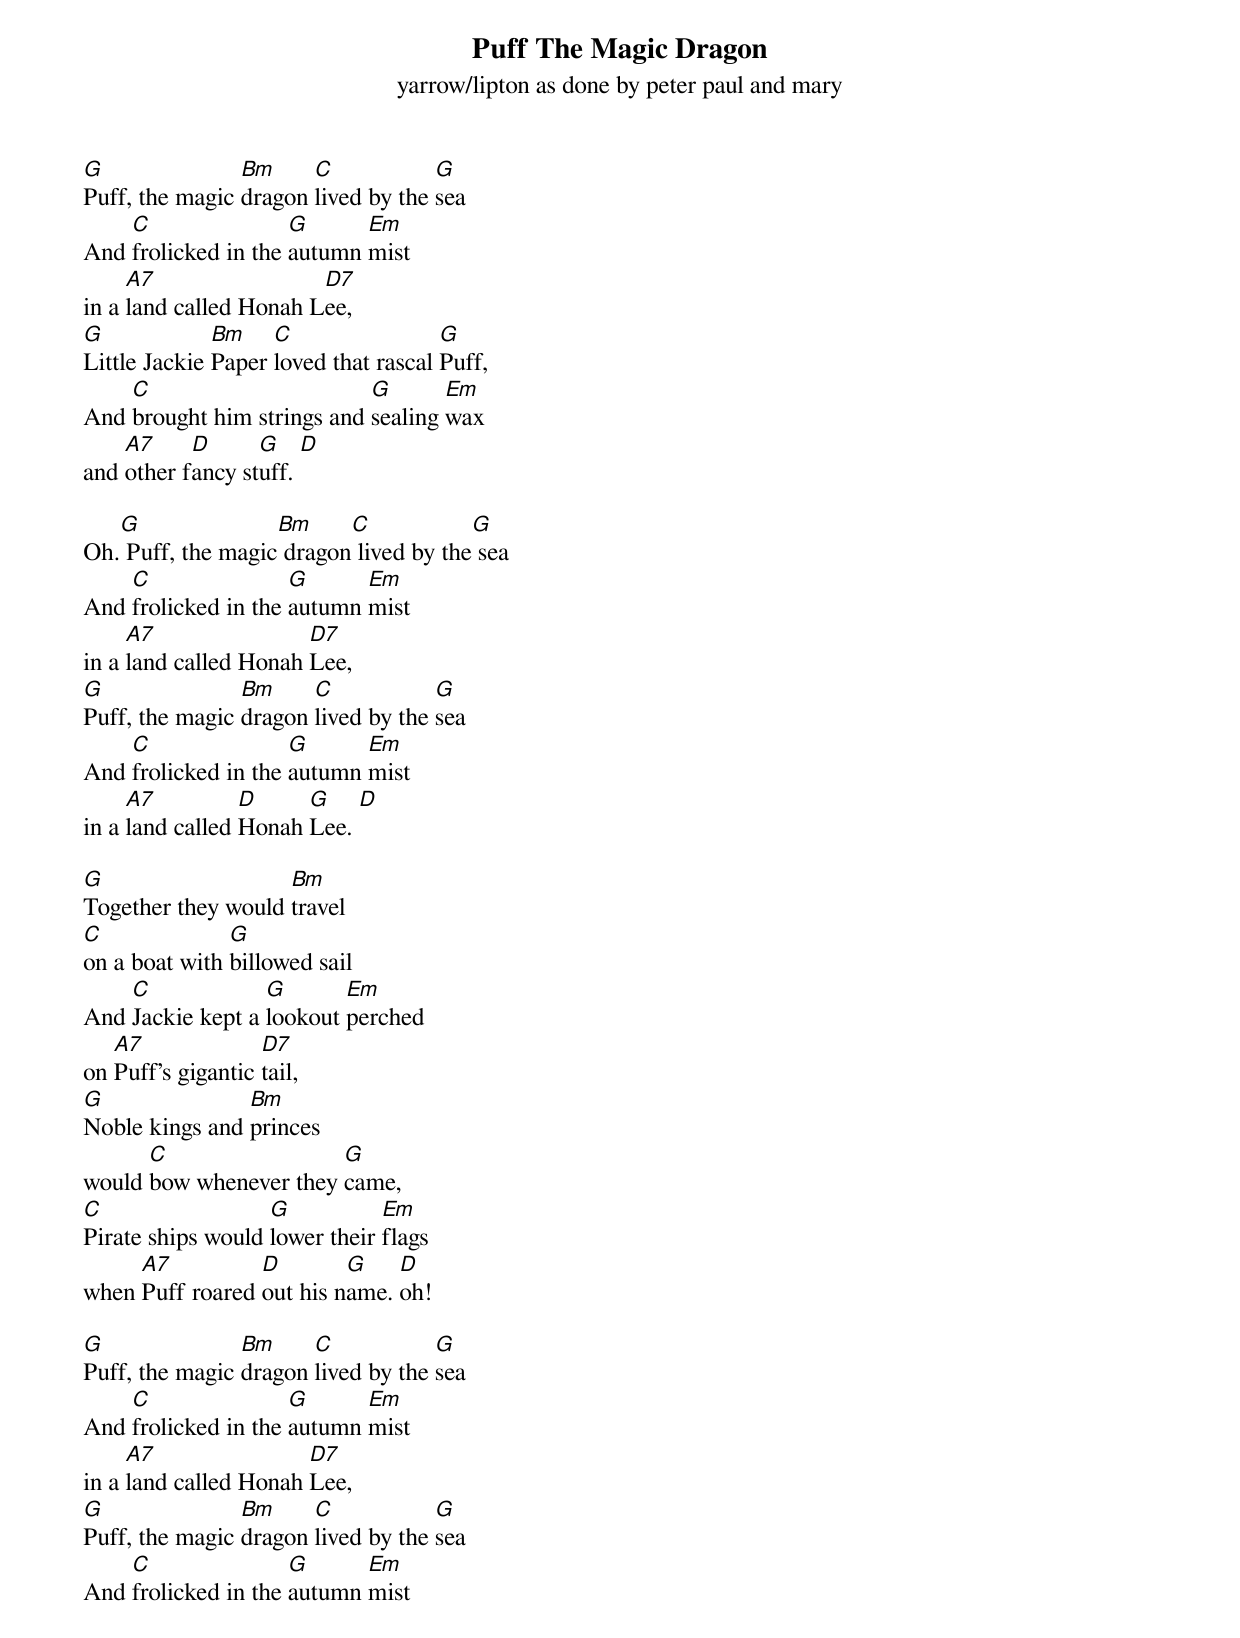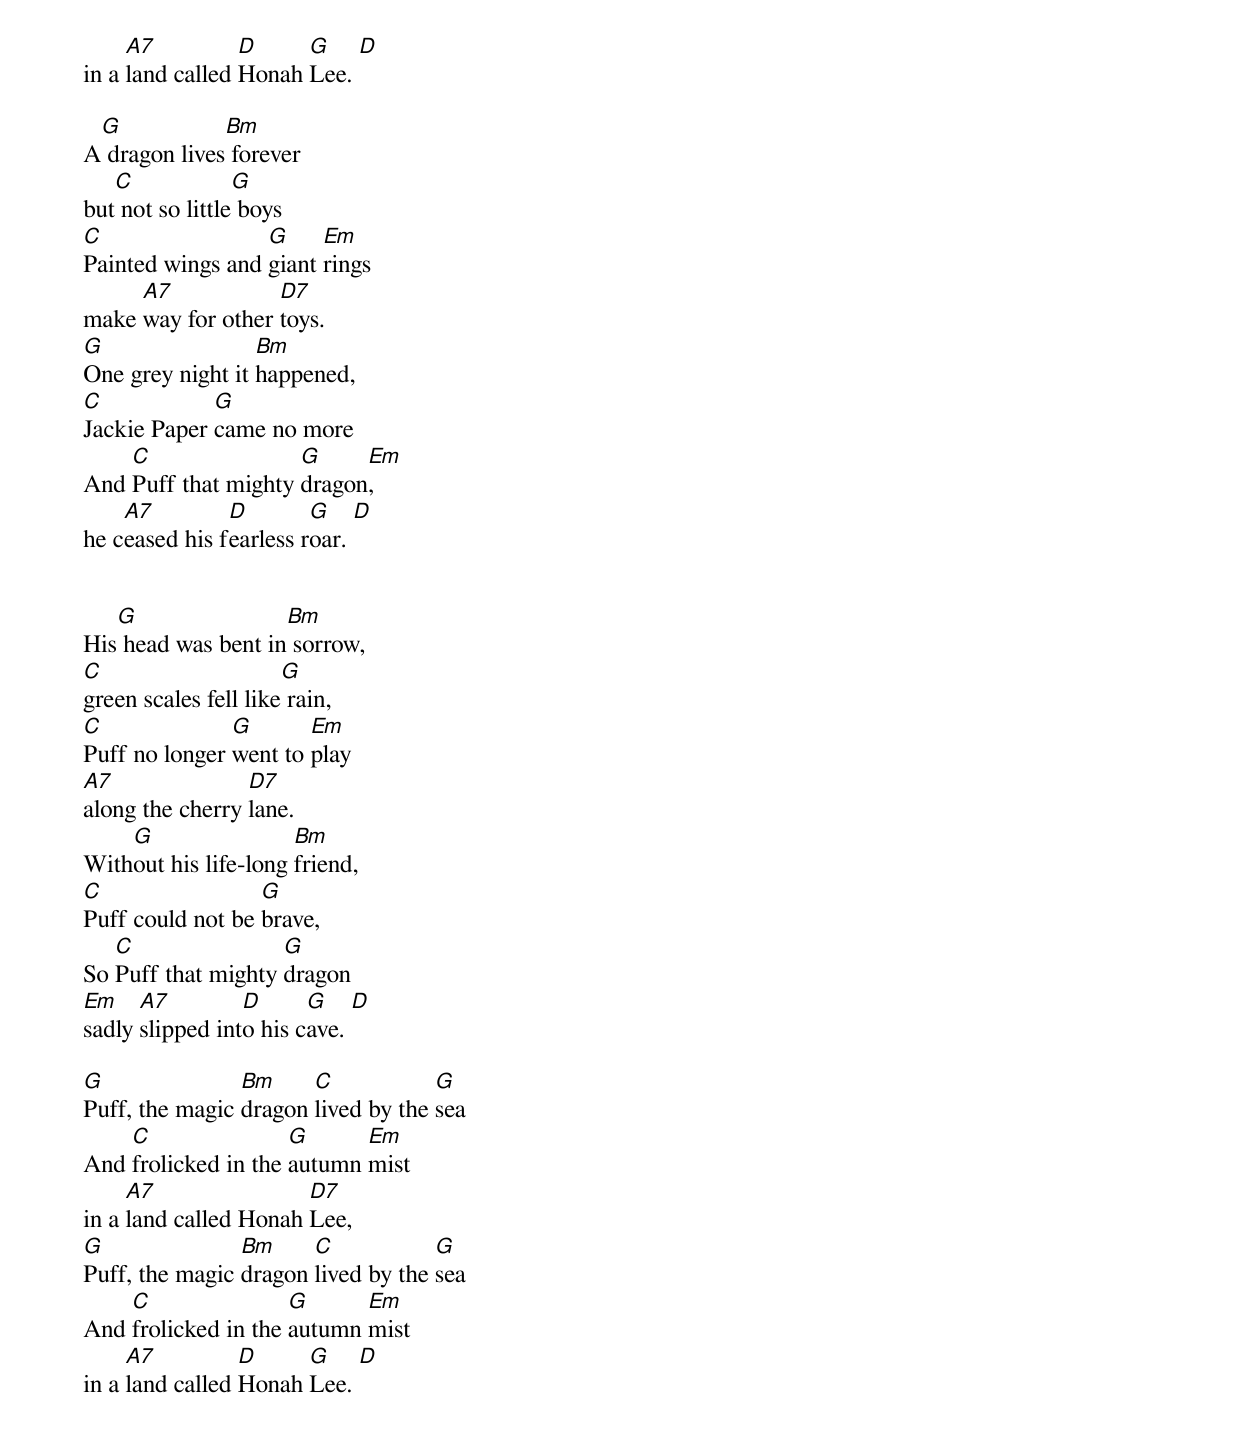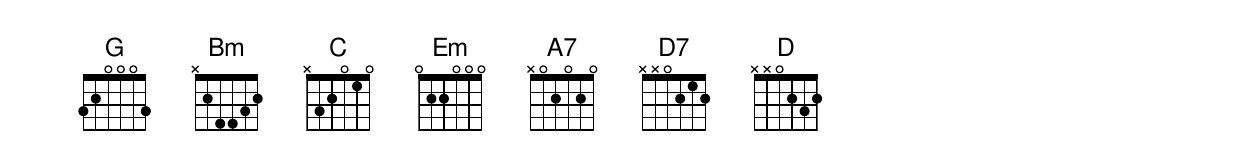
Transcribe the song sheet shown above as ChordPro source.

{title: Puff The Magic Dragon}
{subtitle: yarrow/lipton as done by peter paul and mary}

[G]Puff, the magic [Bm]dragon [C]lived by the [G]sea
And [C]frolicked in the [G]autumn [Em]mist
in a [A7]land called Honah L[D7]ee,
[G]Little Jackie [Bm]Paper [C]loved that rascal [G]Puff,
And [C]brought him strings and [G]sealing [Em]wax
and [A7]other f[D]ancy st[G]uff. [D]

Oh.[G] Puff, the magic[Bm] dragon[C] lived by the[G] sea
And [C]frolicked in the [G]autumn [Em]mist
in a [A7]land called Honah [D7]Lee,
[G]Puff, the magic [Bm]dragon [C]lived by the [G]sea
And [C]frolicked in the [G]autumn [Em]mist
in a [A7]land called [D]Honah [G]Lee. [D]

[G]Together they would [Bm]travel
[C]on a boat with [G]billowed sail
And [C]Jackie kept a [G]lookout [Em]perched
on [A7]Puff’s gigantic [D7]tail,
[G]Noble kings and [Bm]princes
would [C]bow whenever they [G]came,
[C]Pirate ships would [G]lower their [Em]flags
when [A7]Puff roared [D]out his n[G]ame. [D]oh!

[G]Puff, the magic [Bm]dragon [C]lived by the [G]sea
And [C]frolicked in the [G]autumn [Em]mist
in a [A7]land called Honah [D7]Lee,
[G]Puff, the magic [Bm]dragon [C]lived by the [G]sea
And [C]frolicked in the [G]autumn [Em]mist
in a [A7]land called [D]Honah [G]Lee. [D]

A[G] dragon lives[Bm] forever
but[C] not so little[G] boys
[C]Painted wings and [G]giant [Em]rings
make [A7]way for other [D7]toys.
[G]One grey night it [Bm]happened,
[C]Jackie Paper [G]came no more
And [C]Puff that mighty [G]dragon[Em],
he c[A7]eased his f[D]earless r[G]oar. [D]


His[G] head was bent in[Bm] sorrow,
[C]green scales fell like[G] rain,
[C]Puff no longer [G]went to [Em]play
[A7]along the cherry [D7]lane.
With[G]out his life-long [Bm]friend,
[C]Puff could not be [G]brave,
So [C]Puff that mighty [G]dragon
[Em]sadly [A7]slipped int[D]o his c[G]ave. [D]

[G]Puff, the magic [Bm]dragon [C]lived by the [G]sea
And [C]frolicked in the [G]autumn [Em]mist
in a [A7]land called Honah [D7]Lee,
[G]Puff, the magic [Bm]dragon [C]lived by the [G]sea
And [C]frolicked in the [G]autumn [Em]mist
in a [A7]land called [D]Honah [G]Lee. [D]

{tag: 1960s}
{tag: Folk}
